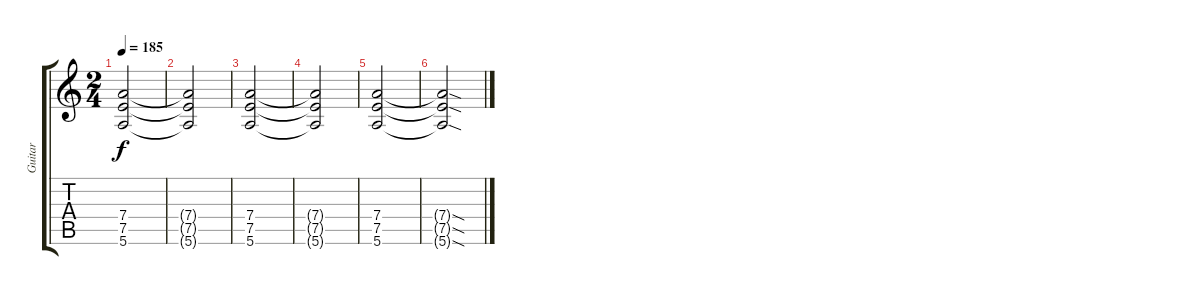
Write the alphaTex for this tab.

\track ("Guitar" "Guitar") {instrument overdrivenguitar}
\staff {score tabs}
\tuning (E4 B3 G3 D3 A2 E2) {hide}
\ts (2 4)
\tempo 185
\clef g2
\ks c
(7.4{t} 7.5{t} 5.6{t}).2{dy f} |
(7.4{t} 7.5{t} 5.6{t}).2 |
(7.4 7.5 5.6).2 |
(7.4{t} 7.5{t} 5.6{t}).2 |
(7.4 7.5 5.6).2 |
(7.4{sod t} 7.5{sod t} 5.6{sod t}).2
